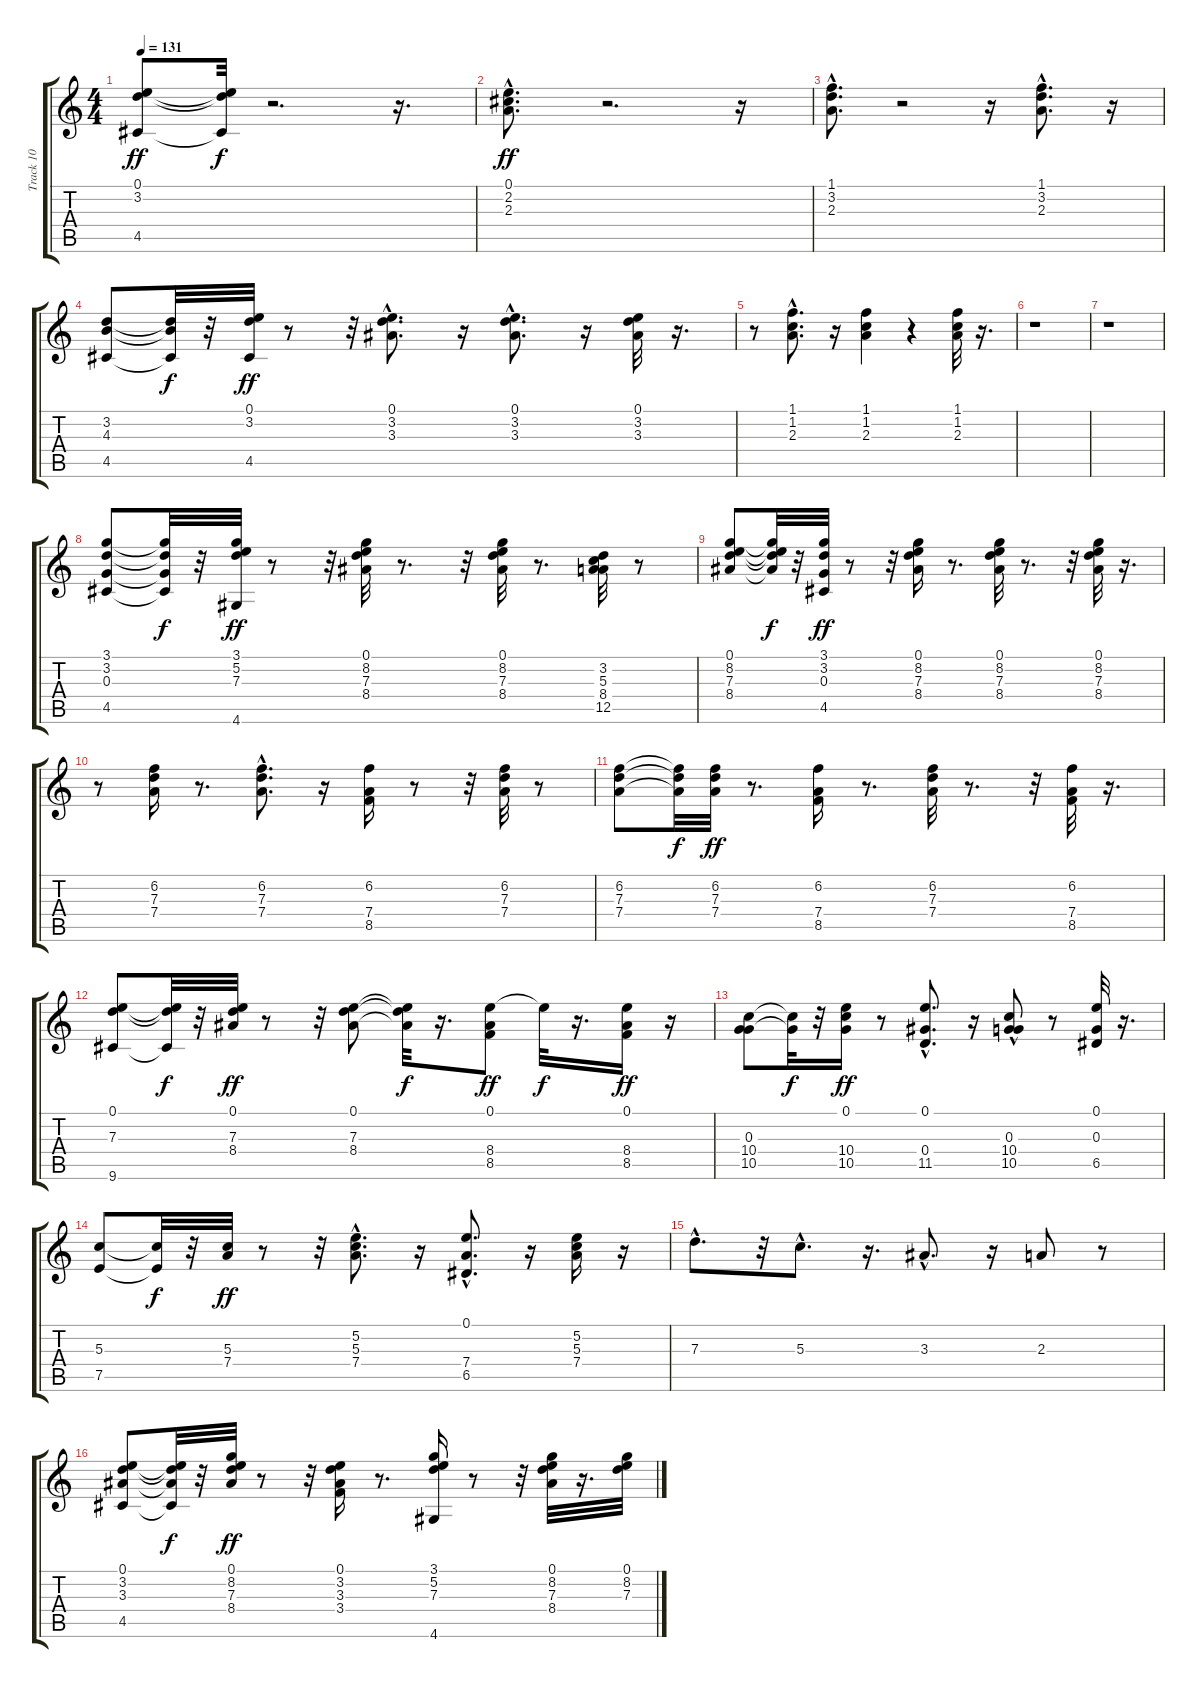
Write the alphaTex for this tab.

\track ("Track 10" "Track 10") {instrument acousticguitarsteel}
\staff {score tabs}
\tuning (E4 B3 G3 D3 A2 E2) {hide}
\ts (4 4)
\tempo 131
\clef g2
\ks c
(0.1 3.2 4.5).8{dy ff} (0.1{t} 3.2{t} 4.5{t}).32{dy f} r.2{d} r.16{d} |
(0.1{hac} 2.2{hac} 2.3{hac}).8{d dy ff} r.2{d} r.16 |
(1.1 3.2 2.3{hac}).8{d} r.2 r.16 (1.1{hac} 3.2{hac} 2.3).8{d} r.16 |
(3.2 4.3 4.5).8 (3.2{t} 4.3{t} 4.5{t}).32{dy f} r.32 (0.1 3.2 4.5).32{dy ff} r.8 r.32 (0.1{hac} 3.2{hac} 3.3{hac}).8{d} r.16 (0.1{hac} 3.2{hac} 3.3{hac}).8{d} r.16 (0.1 3.2 3.3).32 r.16{d} |
r.8 (1.1{hac} 1.2 2.3{hac}).8{d} r.16 (1.1 1.2 2.3).4 r.4 (1.1 1.2 2.3).32 r.16{d} |
r.1 |
r.1 |
(3.1 3.2 0.3 4.5).8 (3.1{t} 3.2{t} 0.3{t} 4.5{t}).32{dy f} r.32 (3.1 5.2 7.3 4.6).32{dy ff} r.8 r.32 (0.1 8.2 7.3 8.4).32 r.8{d} r.32 (0.1 8.2 7.3 8.4).32 r.8{d} (3.2 5.3 8.4 12.5).32 r.8 |
(0.1 8.2 7.3 8.4).8 (0.1{t} 8.2{t} 7.3{t} 8.4{t}).32{dy f} r.32 (3.1 3.2 0.3 4.5).32{dy ff} r.8 r.32 (0.1 8.2 7.3 8.4).16 r.8{d} (0.1 8.2 7.3 8.4).32 r.8{d} r.32 (0.1 8.2 7.3 8.4).32 r.16{d} |
r.8 (6.2 7.3 7.4).16 r.8{d} (6.2{hac} 7.3{hac} 7.4{hac}).8{d} r.16 (6.2 7.4 8.5).16 r.8 r.32 (6.2 7.3 7.4).32 r.8 |
(6.2 7.3 7.4).8 (6.2{t} 7.3{t} 7.4{t}).32{dy f} (6.2 7.3 7.4).32{dy ff} r.8{d} (6.2 7.4 8.5).16 r.8{d} (6.2 7.3 7.4).32 r.8{d} r.32 (6.2 7.4 8.5).32 r.16{d} |
(0.1 7.3 9.6).8 (0.1{t} 7.3{t} 9.6{t}).32{dy f} r.32 (0.1 7.3 8.4).32{dy ff} r.8 r.32 (0.1 7.3 8.4).8 (0.1{t} 7.3{t} 8.4{t}).32{dy f} r.16{d} (0.1 8.4 8.5).8{dy ff} 0.1{t}.32{dy f} r.16{d} (0.1 8.4 8.5).16{dy ff} r.16 |
(0.3 10.4 10.5).8 (0.3{t} 10.4{t}).32{dy f} r.32 (0.1 10.4 10.5).16{dy ff} r.8 (0.1{hac} 0.4 11.5).8{d} r.16 (0.3 10.4{hac} 10.5).8 r.8 (0.1 0.3 6.5).32 r.16{d} |
(5.3 7.5).8 (5.3{t} 7.5{t}).32{dy f} r.32 (5.3 7.4).32{dy ff} r.8 r.32 (5.2{hac} 5.3{hac} 7.4{hac}).8{d} r.16 (0.1{hac} 7.4{hac} 6.5{hac}).8{d} r.16 (5.2 5.3 7.4).16 r.16 |
7.3{hac}.8{d} r.32 5.3{hac}.8{d} r.16{d} 3.3{hac}.8{d} r.16 2.3.8 r.8 |
(0.1 3.2 3.3 4.5).8 (0.1{t} 3.2{t} 3.3{t} 4.5{t}).32{dy f} r.32 (0.1 8.2 7.3 8.4).32{dy ff} r.8 r.32 (0.1 3.2 3.3 3.4).16 r.8{d} (3.1 5.2 7.3 4.6).16 r.8 r.32 (0.1 8.2 7.3 8.4).32 r.16{d} (0.1 8.2 7.3).32
